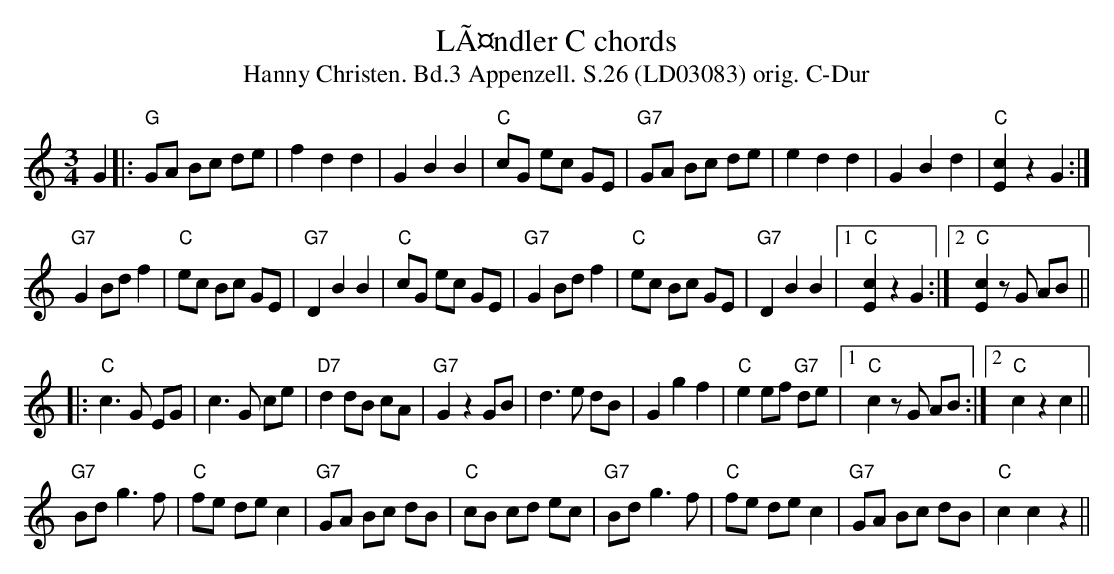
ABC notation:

X:1
T:LÃ¤ndler C chords
T:Hanny Christen. Bd.3 Appenzell. S.26 (LD03083) orig. C-Dur
M:3/4
L:1/8
K:C %%MIDI gchordon
G2 |: "G"GA Bc de | f2 d2 d2 | G2 B2  B2 | "C"cG ec GE | \
     "G7"GA Bc de | e2 d2 d2 | G2 B2 d2 | "C"[Ec]2 z2 G2 :|
  "G7"G2 Bd f2 | "C"ec Bc GE | "G7"D2 B2 B2 | "C"cG ec GE | \
  "G7"G2 Bd f2 | "C"ec Bc GE | "G7"D2 B2 B2 |1 "C"[Ec]2 z2 G2 :|2 "C"[Ec]2 z G AB ||
|:"C"c3 G EG | c3 G ce | "D7"d2 dB cA | "G7"G2 z2 GB |  d3 e dB | G2 g2 f2 | "C"e2 ef "G7"de |1 "C"c2 z G AB :|2 "C"c2 z2 c2 ||
  "G7"Bd g3 f | "C"fe de c2 | "G7"GA Bc dB | "C"cB cd ec | \
  "G7"Bd g3 f | "C"fe de c2 | "G7"GA Bc dB | "C"c2 c2 z2 ||
